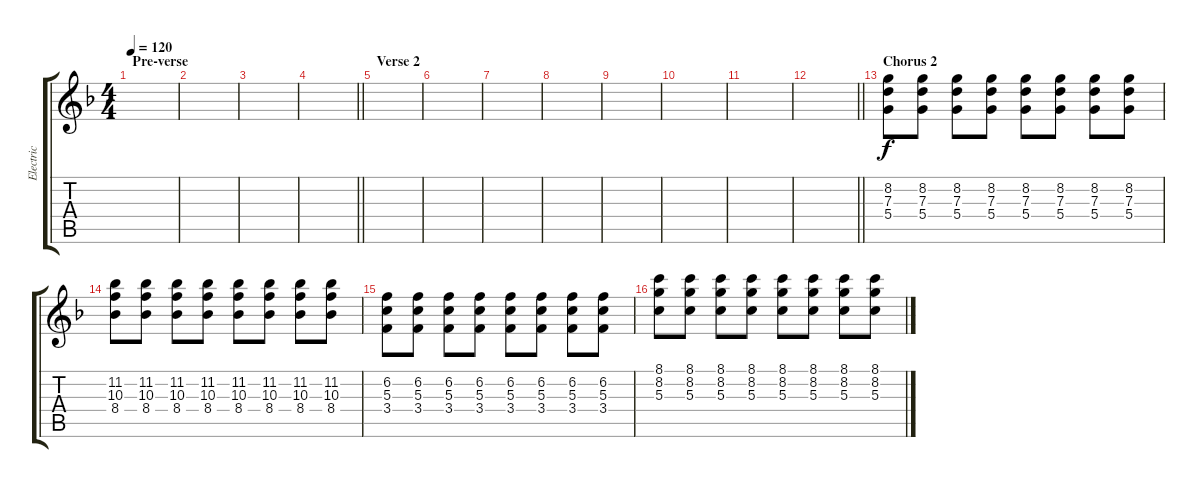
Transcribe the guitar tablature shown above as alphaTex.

\track ("Electric" "Electric") {instrument distortionguitar}
\staff {score tabs}
\tuning (E4 B3 G3 D3 A2 E2) {hide}
\ts (4 4)
\section ("" "Pre-verse")
\tempo 120
\clef g2
\ks f
|
|
|
\barLineRight lightlight
|
\section ("" "Verse 2")
|
|
|
|
|
|
|
\barLineRight lightlight
|
\section ("" "Chorus 2")
(8.2 7.3 5.4).8 (8.2 7.3 5.4).8 (8.2 7.3 5.4).8 (8.2 7.3 5.4).8 (8.2 7.3 5.4).8 (8.2 7.3 5.4).8 (8.2 7.3 5.4).8 (8.2 7.3 5.4).8 |
(11.2 10.3 8.4).8 (11.2 10.3 8.4).8 (11.2 10.3 8.4).8 (11.2 10.3 8.4).8 (11.2 10.3 8.4).8 (11.2 10.3 8.4).8 (11.2 10.3 8.4).8 (11.2 10.3 8.4).8 |
(6.2 5.3 3.4).8 (6.2 5.3 3.4).8 (6.2 5.3 3.4).8 (6.2 5.3 3.4).8 (6.2 5.3 3.4).8 (6.2 5.3 3.4).8 (6.2 5.3 3.4).8 (6.2 5.3 3.4).8 |
(8.1 8.2 5.3).8 (8.1 8.2 5.3).8 (8.1 8.2 5.3).8 (8.1 8.2 5.3).8 (8.1 8.2 5.3).8 (8.1 8.2 5.3).8 (8.1 8.2 5.3).8 (8.1 8.2 5.3).8
